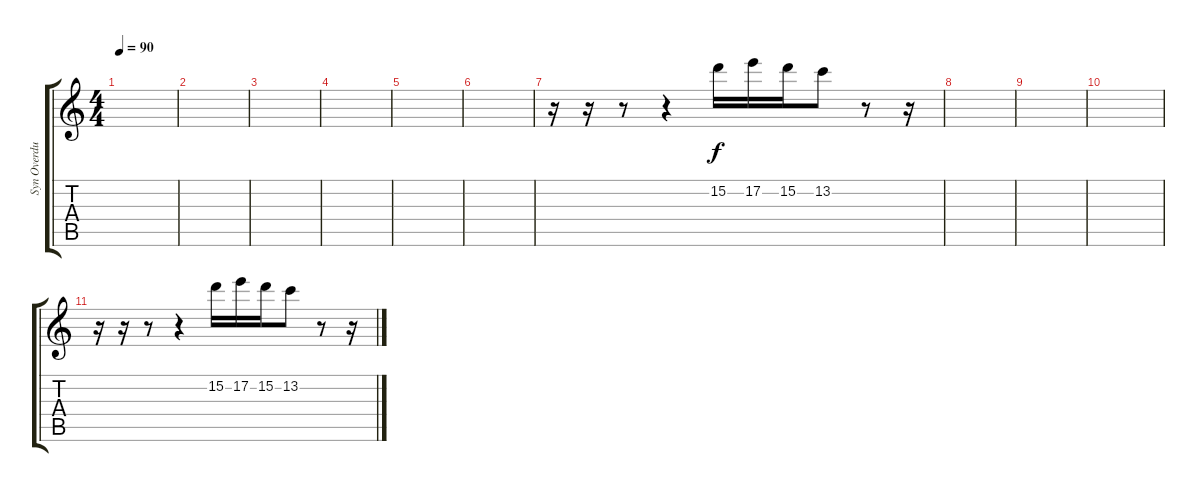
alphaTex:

\track ("Syn Overdub" "Syn Overdu") {instrument overdrivenguitar}
\staff {score tabs}
\tuning (E4 B3 G3 D3 A2 D2) {hide}
\ts (4 4)
\tempo 90
\clef g2
\ks c
|
|
|
|
|
|
r.16 r.16 r.8 r.4 15.2.16 17.2.16 15.2.16 13.2.8 r.8 r.16 |
|
|
|
r.16 r.16 r.8 r.4 15.2.16 17.2.16 15.2.16 13.2.8 r.8 r.16
